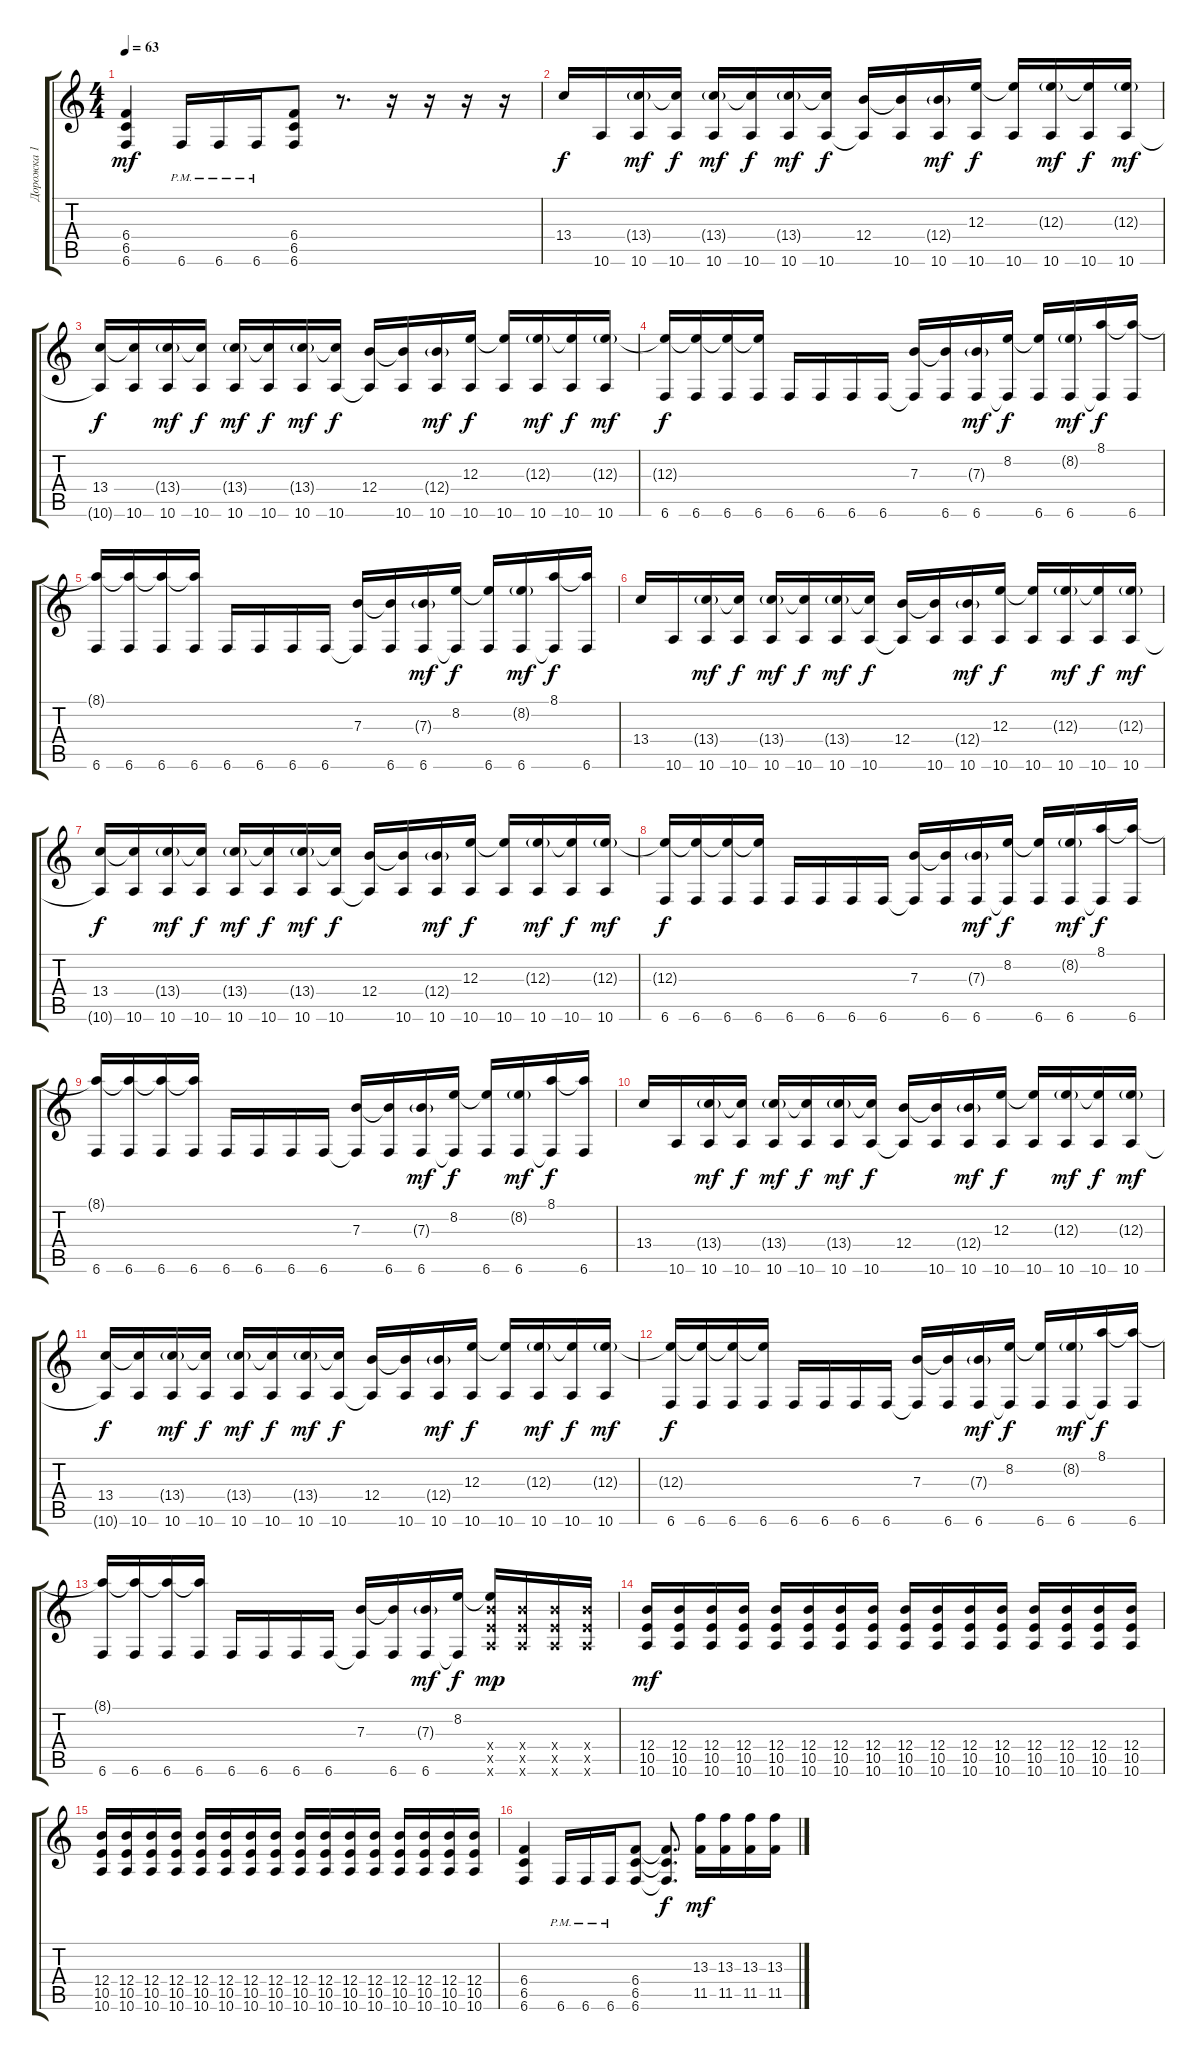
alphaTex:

\track ("Дорожка 1" "Дорожка 1") {instrument distortionguitar}
\staff {score tabs}
\tuning (Db4 Ab3 E3 B2 Gb2 B1) {hide}
\ts (4 4)
\tempo 63
\clef g2
\ks c
(6.4 6.5 6.6).4{dy mf} 6.6{pm}.16 6.6{pm}.16 6.6{pm}.16 (6.4 6.5 6.6).8 r.8{d} r.16 r.16 r.16 r.16 |
13.4.16{dy f instrument acousticguitarsteel} 10.6.16 (13.4{g} 10.6).16{dy mf} (13.4{t} 10.6).16{dy f} (13.4{g} 10.6).16{dy mf} (13.4{t} 10.6).16{dy f} (13.4{g} 10.6).16{dy mf} (13.4{t} 10.6).16{dy f} (12.4 10.6{t}).16 (12.4{t} 10.6).16 (12.4{g} 10.6).16{dy mf} (12.3 10.6).16{dy f} (12.3{t} 10.6).16 (12.3{g} 10.6).16{dy mf} (12.3{t} 10.6).16{dy f} (12.3{g} 10.6).16{dy mf} |
(13.4 10.6{t}).16{dy f} (13.4{t} 10.6).16 (13.4{g} 10.6).16{dy mf} (13.4{t} 10.6).16{dy f} (13.4{g} 10.6).16{dy mf} (13.4{t} 10.6).16{dy f} (13.4{g} 10.6).16{dy mf} (13.4{t} 10.6).16{dy f} (12.4 10.6{t}).16 (12.4{t} 10.6).16 (12.4{g} 10.6).16{dy mf} (12.3 10.6).16{dy f} (12.3{t} 10.6).16 (12.3{g} 10.6).16{dy mf} (12.3{t} 10.6).16{dy f} (12.3{g} 10.6).16{dy mf} |
(12.3{t} 6.6).16{dy f} (12.3{t} 6.6).16 (12.3{t} 6.6).16 (12.3{t} 6.6).16 6.6.16 6.6.16 6.6.16 6.6.16 (7.3 6.6{t}).16 (7.3{t} 6.6).16 (7.3{g} 6.6).16{dy mf} (8.2 6.6{t}).16{dy f} (8.2{t} 6.6).16 (8.2{g} 6.6).16{dy mf} (8.1 6.6{t}).16{dy f} (8.1{t} 6.6).16 |
(8.1{t} 6.6).16 (8.1{t} 6.6).16 (8.1{t} 6.6).16 (8.1{t} 6.6).16 6.6.16 6.6.16 6.6.16 6.6.16 (7.3 6.6{t}).16 (7.3{t} 6.6).16 (7.3{g} 6.6).16{dy mf} (8.2 6.6{t}).16{dy f} (8.2{t} 6.6).16 (8.2{g} 6.6).16{dy mf} (8.1 6.6{t}).16{dy f} (8.1{t} 6.6).16 |
13.4.16 10.6.16 (13.4{g} 10.6).16{dy mf} (13.4{t} 10.6).16{dy f} (13.4{g} 10.6).16{dy mf} (13.4{t} 10.6).16{dy f} (13.4{g} 10.6).16{dy mf} (13.4{t} 10.6).16{dy f} (12.4 10.6{t}).16 (12.4{t} 10.6).16 (12.4{g} 10.6).16{dy mf} (12.3 10.6).16{dy f} (12.3{t} 10.6).16 (12.3{g} 10.6).16{dy mf} (12.3{t} 10.6).16{dy f} (12.3{g} 10.6).16{dy mf} |
(13.4 10.6{t}).16{dy f} (13.4{t} 10.6).16 (13.4{g} 10.6).16{dy mf} (13.4{t} 10.6).16{dy f} (13.4{g} 10.6).16{dy mf} (13.4{t} 10.6).16{dy f} (13.4{g} 10.6).16{dy mf} (13.4{t} 10.6).16{dy f} (12.4 10.6{t}).16 (12.4{t} 10.6).16 (12.4{g} 10.6).16{dy mf} (12.3 10.6).16{dy f} (12.3{t} 10.6).16 (12.3{g} 10.6).16{dy mf} (12.3{t} 10.6).16{dy f} (12.3{g} 10.6).16{dy mf} |
(12.3{t} 6.6).16{dy f} (12.3{t} 6.6).16 (12.3{t} 6.6).16 (12.3{t} 6.6).16 6.6.16 6.6.16 6.6.16 6.6.16 (7.3 6.6{t}).16 (7.3{t} 6.6).16 (7.3{g} 6.6).16{dy mf} (8.2 6.6{t}).16{dy f} (8.2{t} 6.6).16 (8.2{g} 6.6).16{dy mf} (8.1 6.6{t}).16{dy f} (8.1{t} 6.6).16 |
(8.1{t} 6.6).16 (8.1{t} 6.6).16 (8.1{t} 6.6).16 (8.1{t} 6.6).16 6.6.16 6.6.16 6.6.16 6.6.16 (7.3 6.6{t}).16 (7.3{t} 6.6).16 (7.3{g} 6.6).16{dy mf} (8.2 6.6{t}).16{dy f} (8.2{t} 6.6).16 (8.2{g} 6.6).16{dy mf} (8.1 6.6{t}).16{dy f} (8.1{t} 6.6).16 |
13.4.16 10.6.16 (13.4{g} 10.6).16{dy mf} (13.4{t} 10.6).16{dy f} (13.4{g} 10.6).16{dy mf} (13.4{t} 10.6).16{dy f} (13.4{g} 10.6).16{dy mf} (13.4{t} 10.6).16{dy f} (12.4 10.6{t}).16 (12.4{t} 10.6).16 (12.4{g} 10.6).16{dy mf} (12.3 10.6).16{dy f} (12.3{t} 10.6).16 (12.3{g} 10.6).16{dy mf} (12.3{t} 10.6).16{dy f} (12.3{g} 10.6).16{dy mf} |
(13.4 10.6{t}).16{dy f} (13.4{t} 10.6).16 (13.4{g} 10.6).16{dy mf} (13.4{t} 10.6).16{dy f} (13.4{g} 10.6).16{dy mf} (13.4{t} 10.6).16{dy f} (13.4{g} 10.6).16{dy mf} (13.4{t} 10.6).16{dy f} (12.4 10.6{t}).16 (12.4{t} 10.6).16 (12.4{g} 10.6).16{dy mf} (12.3 10.6).16{dy f} (12.3{t} 10.6).16 (12.3{g} 10.6).16{dy mf} (12.3{t} 10.6).16{dy f} (12.3{g} 10.6).16{dy mf} |
(12.3{t} 6.6).16{dy f} (12.3{t} 6.6).16 (12.3{t} 6.6).16 (12.3{t} 6.6).16 6.6.16 6.6.16 6.6.16 6.6.16 (7.3 6.6{t}).16 (7.3{t} 6.6).16 (7.3{g} 6.6).16{dy mf} (8.2 6.6{t}).16{dy f} (8.2{t} 6.6).16 (8.2{g} 6.6).16{dy mf} (8.1 6.6{t}).16{dy f} (8.1{t} 6.6).16 |
(8.1{t} 6.6).16 (8.1{t} 6.6).16 (8.1{t} 6.6).16 (8.1{t} 6.6).16 6.6.16 6.6.16 6.6.16 6.6.16 (7.3 6.6{t}).16 (7.3{t} 6.6).16 (7.3{g} 6.6).16{dy mf} (8.2 6.6{t}).16{dy f} (8.2{t} 12.4{x} 10.5{x} 10.6{x}).16{dy mp instrument distortionguitar} (12.4{x} 10.5{x} 10.6{x}).16 (12.4{x} 10.5{x} 10.6{x}).16 (12.4{x} 10.5{x} 10.6{x}).16 |
(12.4 10.5 10.6).16{dy mf} (12.4 10.5 10.6).16 (12.4 10.5 10.6).16 (12.4 10.5 10.6).16 (12.4 10.5 10.6).16 (12.4 10.5 10.6).16 (12.4 10.5 10.6).16 (12.4 10.5 10.6).16 (12.4 10.5 10.6).16 (12.4 10.5 10.6).16 (12.4 10.5 10.6).16 (12.4 10.5 10.6).16 (12.4 10.5 10.6).16 (12.4 10.5 10.6).16 (12.4 10.5 10.6).16 (12.4 10.5 10.6).16 |
(12.4 10.5 10.6).16 (12.4 10.5 10.6).16 (12.4 10.5 10.6).16 (12.4 10.5 10.6).16 (12.4 10.5 10.6).16 (12.4 10.5 10.6).16 (12.4 10.5 10.6).16 (12.4 10.5 10.6).16 (12.4 10.5 10.6).16 (12.4 10.5 10.6).16 (12.4 10.5 10.6).16 (12.4 10.5 10.6).16 (12.4 10.5 10.6).16 (12.4 10.5 10.6).16 (12.4 10.5 10.6).16 (12.4 10.5 10.6).16 |
(6.4 6.5 6.6).4 6.6{pm}.16 6.6{pm}.16 6.6{pm}.16 (6.4 6.5 6.6).8 (6.4{t} 6.5{t} 6.6{t}).8{d dy f} (13.3 11.5).16{dy mf} (13.3 11.5).16 (13.3 11.5).16 (13.3 11.5).16
